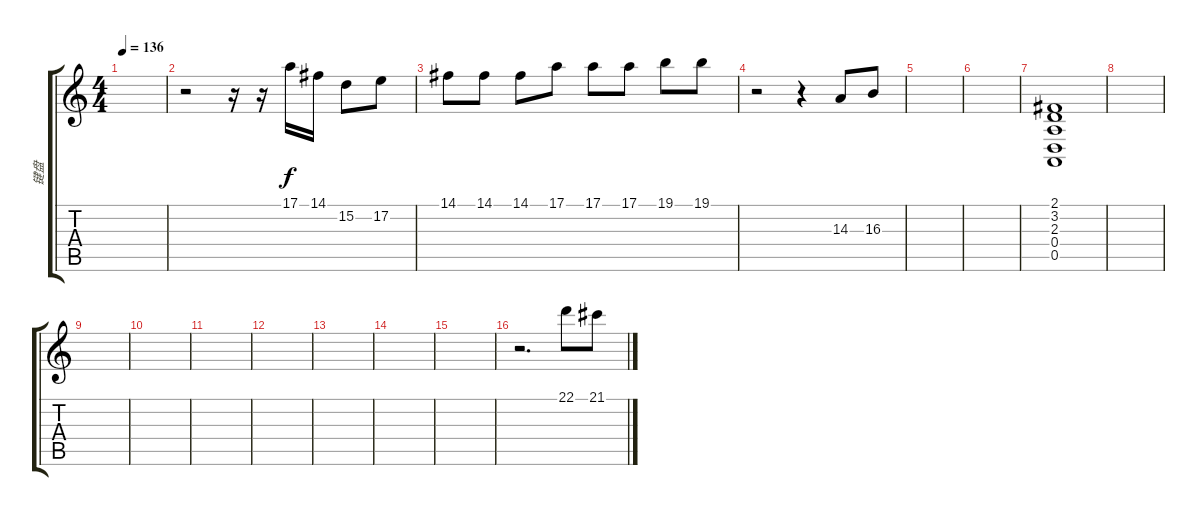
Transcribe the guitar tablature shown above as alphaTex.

\track ("键盘" "键盘") {instrument brightacousticpiano}
\staff {score tabs}
\tuning (E4 B3 G3 D3 A2 E2) {hide}
\ts (4 4)
\tempo 136
\clef g2
\ks c
|
r.2 r.16 r.16 17.1.16 14.1.16 15.2.8 17.2.8 |
14.1.8 14.1.8 14.1.8 17.1.8 17.1.8 17.1.8 19.1.8 19.1.8 |
r.2 r.4 14.3.8 16.3.8 |
|
|
(2.1 3.2 2.3 0.4 0.5).1 |
|
|
|
|
|
|
|
|
r.2{d} 22.1.8 21.1.8
